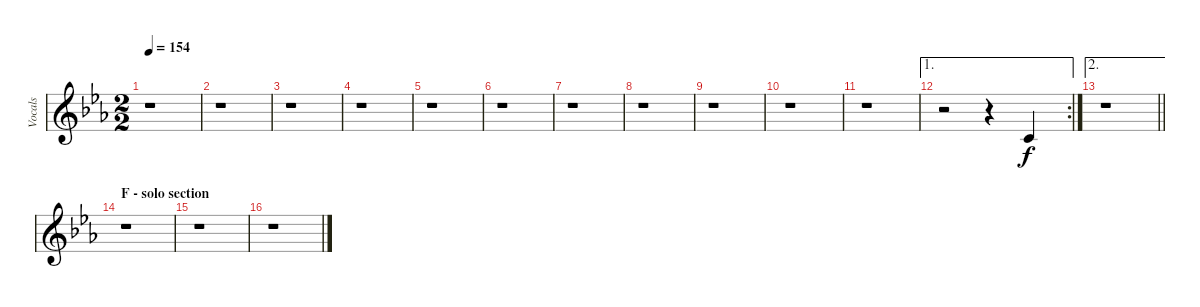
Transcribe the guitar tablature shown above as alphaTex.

\track ("Vocals" "Vocals") {instrument clarinet}
\staff {score}
\tuning (E4 B3 G3 D3 A2 E2) {hide}
\ts (2 2)
\tempo 154
\clef g2
\ks eb
r.1{dy f} |
r.1 |
r.1 |
r.1 |
r.1 |
r.1 |
r.1 |
r.1 |
r.1 |
r.1 |
r.1 |
\ae 1
\rc 2
r.2 r.4 1.2.4 |
\ae 2
\barLineRight lightlight
r.1 |
\section ("" "F - solo section")
r.1 |
r.1 |
r.1
